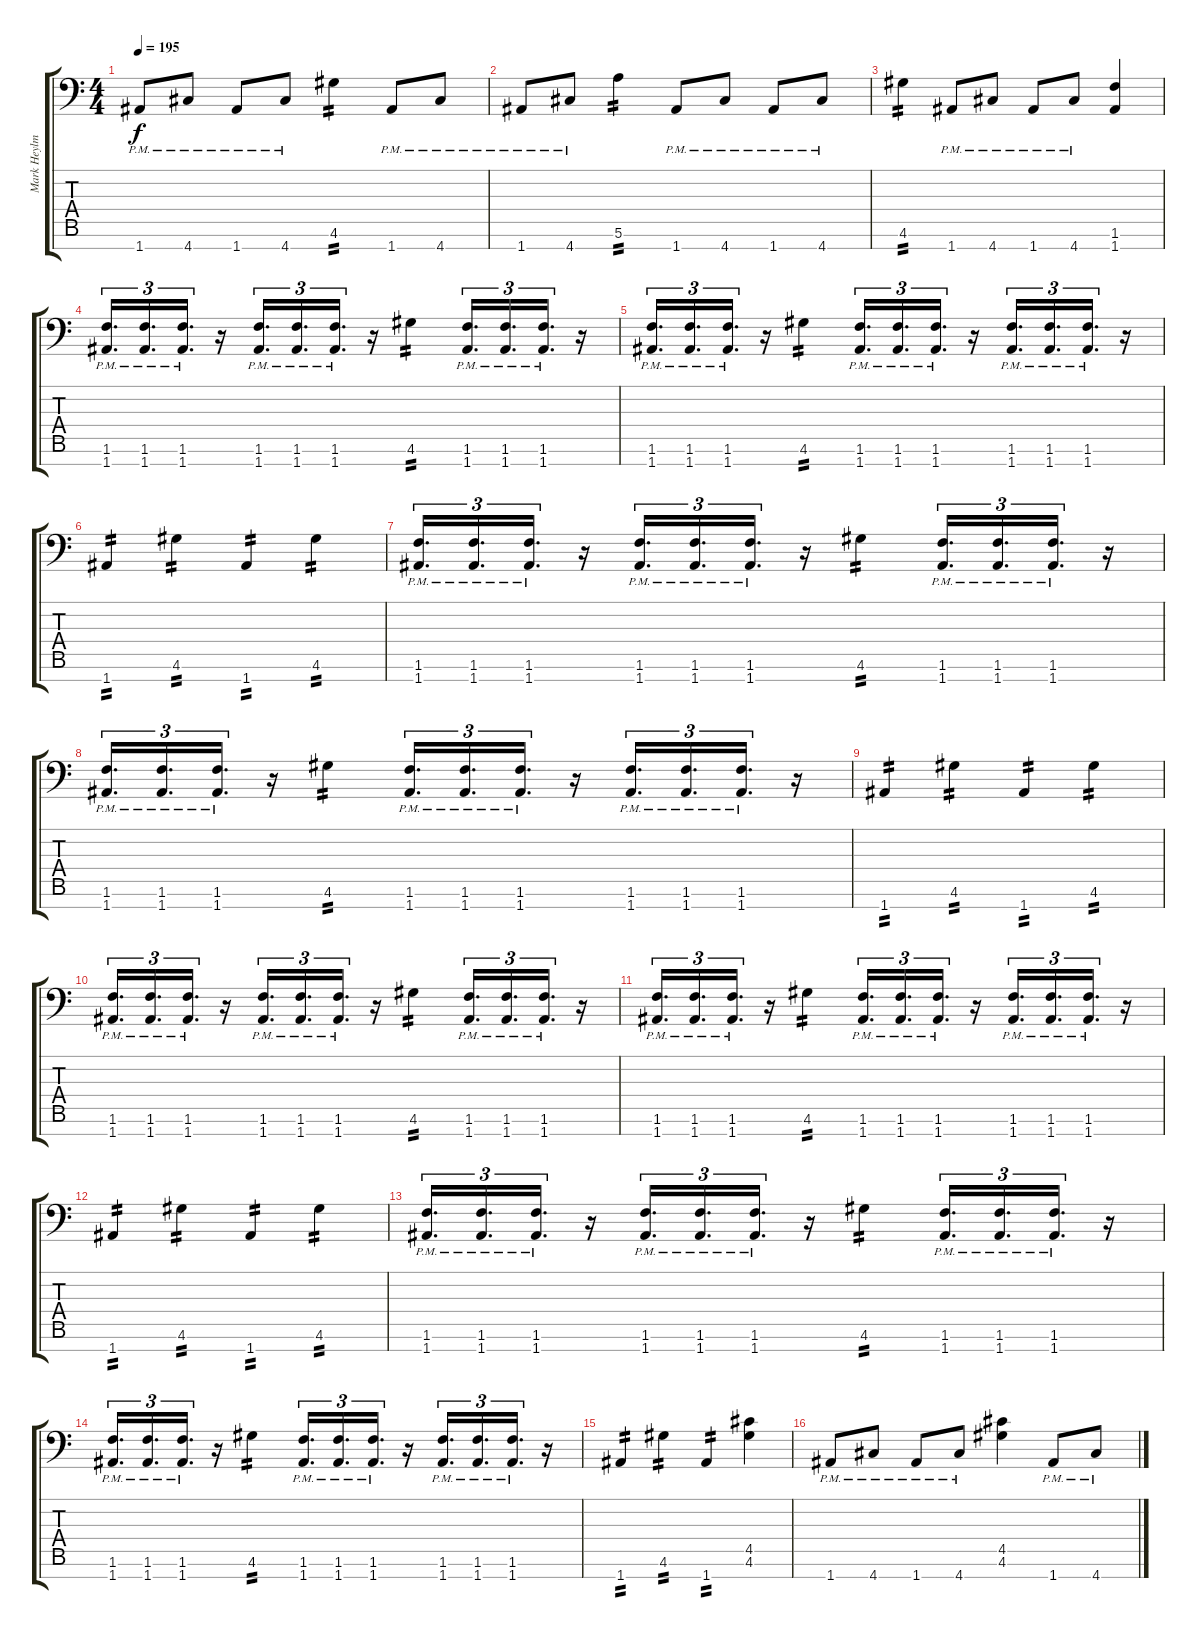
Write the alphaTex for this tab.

\track ("Mark Heylmun" "Mark Heylm") {instrument distortionguitar}
\staff {score tabs}
\tuning (E4 B3 G3 D3 A2 E2 A1) {hide}
\ts (4 4)
\tempo 195
\clef f4
\ks c
1.7{pm}.8{dy f} 4.7{pm}.8 1.7{pm}.8 4.7{pm}.8 4.6.4{tp 2} 1.7{pm}.8 4.7{pm}.8 |
1.7{pm}.8 4.7{pm}.8 5.6.4{tp 2} 1.7{pm}.8 4.7{pm}.8 1.7{pm}.8 4.7{pm}.8 |
4.6.4{tp 2} 1.7{pm}.8 4.7{pm}.8 1.7{pm}.8 4.7{pm}.8 (1.6 1.7).4 |
(1.6{pm} 1.7{pm}).16{d tu (3 2)} (1.6{pm} 1.7{pm}).16{d tu (3 2)} (1.6{pm} 1.7{pm}).16{d tu (3 2)} r.16 (1.6{pm} 1.7{pm}).16{d tu (3 2)} (1.6{pm} 1.7{pm}).16{d tu (3 2)} (1.6{pm} 1.7{pm}).16{d tu (3 2)} r.16 4.6.4{tp 2} (1.6{pm} 1.7{pm}).16{d tu (3 2)} (1.6{pm} 1.7{pm}).16{d tu (3 2)} (1.6{pm} 1.7{pm}).16{d tu (3 2)} r.16 |
(1.6{pm} 1.7{pm}).16{d tu (3 2)} (1.6{pm} 1.7{pm}).16{d tu (3 2)} (1.6{pm} 1.7{pm}).16{d tu (3 2)} r.16 4.6.4{tp 2} (1.6{pm} 1.7{pm}).16{d tu (3 2)} (1.6{pm} 1.7{pm}).16{d tu (3 2)} (1.6{pm} 1.7{pm}).16{d tu (3 2)} r.16 (1.6{pm} 1.7{pm}).16{d tu (3 2)} (1.6{pm} 1.7{pm}).16{d tu (3 2)} (1.6{pm} 1.7{pm}).16{d tu (3 2)} r.16 |
1.7.4{tp 2} 4.6.4{tp 2} 1.7.4{tp 2} 4.6.4{tp 2} |
(1.6{pm} 1.7{pm}).16{d tu (3 2)} (1.6{pm} 1.7{pm}).16{d tu (3 2)} (1.6{pm} 1.7{pm}).16{d tu (3 2)} r.16 (1.6{pm} 1.7{pm}).16{d tu (3 2)} (1.6{pm} 1.7{pm}).16{d tu (3 2)} (1.6{pm} 1.7{pm}).16{d tu (3 2)} r.16 4.6.4{tp 2} (1.6{pm} 1.7{pm}).16{d tu (3 2)} (1.6{pm} 1.7{pm}).16{d tu (3 2)} (1.6{pm} 1.7{pm}).16{d tu (3 2)} r.16 |
(1.6{pm} 1.7{pm}).16{d tu (3 2)} (1.6{pm} 1.7{pm}).16{d tu (3 2)} (1.6{pm} 1.7{pm}).16{d tu (3 2)} r.16 4.6.4{tp 2} (1.6{pm} 1.7{pm}).16{d tu (3 2)} (1.6{pm} 1.7{pm}).16{d tu (3 2)} (1.6{pm} 1.7{pm}).16{d tu (3 2)} r.16 (1.6{pm} 1.7{pm}).16{d tu (3 2)} (1.6{pm} 1.7{pm}).16{d tu (3 2)} (1.6{pm} 1.7{pm}).16{d tu (3 2)} r.16 |
1.7.4{tp 2} 4.6.4{tp 2} 1.7.4{tp 2} 4.6.4{tp 2} |
(1.6{pm} 1.7{pm}).16{d tu (3 2)} (1.6{pm} 1.7{pm}).16{d tu (3 2)} (1.6{pm} 1.7{pm}).16{d tu (3 2)} r.16 (1.6{pm} 1.7{pm}).16{d tu (3 2)} (1.6{pm} 1.7{pm}).16{d tu (3 2)} (1.6{pm} 1.7{pm}).16{d tu (3 2)} r.16 4.6.4{tp 2} (1.6{pm} 1.7{pm}).16{d tu (3 2)} (1.6{pm} 1.7{pm}).16{d tu (3 2)} (1.6{pm} 1.7{pm}).16{d tu (3 2)} r.16 |
(1.6{pm} 1.7{pm}).16{d tu (3 2)} (1.6{pm} 1.7{pm}).16{d tu (3 2)} (1.6{pm} 1.7{pm}).16{d tu (3 2)} r.16 4.6.4{tp 2} (1.6{pm} 1.7{pm}).16{d tu (3 2)} (1.6{pm} 1.7{pm}).16{d tu (3 2)} (1.6{pm} 1.7{pm}).16{d tu (3 2)} r.16 (1.6{pm} 1.7{pm}).16{d tu (3 2)} (1.6{pm} 1.7{pm}).16{d tu (3 2)} (1.6{pm} 1.7{pm}).16{d tu (3 2)} r.16 |
1.7.4{tp 2} 4.6.4{tp 2} 1.7.4{tp 2} 4.6.4{tp 2} |
(1.6{pm} 1.7{pm}).16{d tu (3 2)} (1.6{pm} 1.7{pm}).16{d tu (3 2)} (1.6{pm} 1.7{pm}).16{d tu (3 2)} r.16 (1.6{pm} 1.7{pm}).16{d tu (3 2)} (1.6{pm} 1.7{pm}).16{d tu (3 2)} (1.6{pm} 1.7{pm}).16{d tu (3 2)} r.16 4.6.4{tp 2} (1.6{pm} 1.7{pm}).16{d tu (3 2)} (1.6{pm} 1.7{pm}).16{d tu (3 2)} (1.6{pm} 1.7{pm}).16{d tu (3 2)} r.16 |
(1.6{pm} 1.7{pm}).16{d tu (3 2)} (1.6{pm} 1.7{pm}).16{d tu (3 2)} (1.6{pm} 1.7{pm}).16{d tu (3 2)} r.16 4.6.4{tp 2} (1.6{pm} 1.7{pm}).16{d tu (3 2)} (1.6{pm} 1.7{pm}).16{d tu (3 2)} (1.6{pm} 1.7{pm}).16{d tu (3 2)} r.16 (1.6{pm} 1.7{pm}).16{d tu (3 2)} (1.6{pm} 1.7{pm}).16{d tu (3 2)} (1.6{pm} 1.7{pm}).16{d tu (3 2)} r.16 |
1.7.4{tp 2} 4.6.4{tp 2} 1.7.4{tp 2} (4.5 4.6).4 |
1.7{pm}.8 4.7{pm}.8 1.7{pm}.8 4.7{pm}.8 (4.5 4.6).4 1.7{pm}.8 4.7{pm}.8
